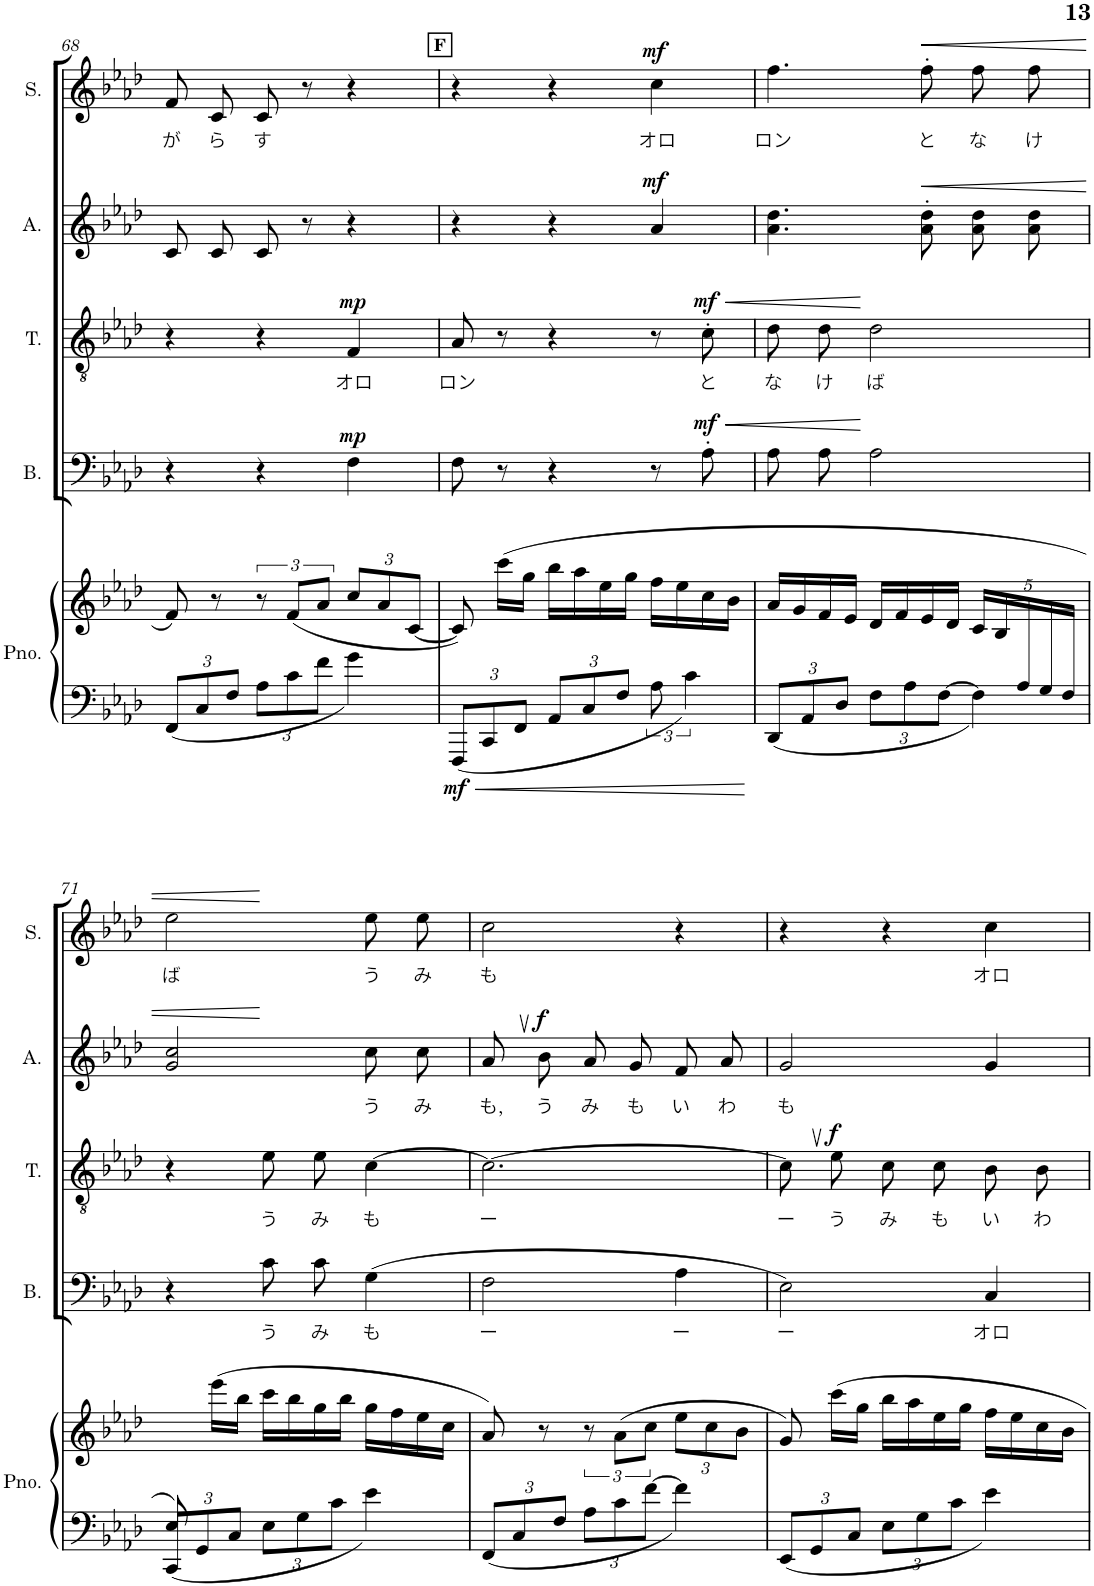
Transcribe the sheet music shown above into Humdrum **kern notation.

**kern	**kern	**dynam	**kern	**text	**dynam	**kern	**text	**dynam	**kern	**text	**dynam	**kern	**text	**dynam
*part5	*part5	*part5	*part4	*part4	*part4	*part3	*part3	*part3	*part2	*part2	*part2	*part1	*part1	*part1
*staff6	*staff5	*staff5/6	*staff4	*staff4	*staff4	*staff3	*staff3	*staff3	*staff2	*staff2	*staff2	*staff1	*staff1	*staff1
*I"Piano	*	*	*I"Bass	*	*	*I"Tenor	*	*	*I"Alto	*	*	*I"Soprano	*	*
*I'Pno.	*	*	*I'B.	*	*	*I'T.	*	*	*I'A.	*	*	*I'S.	*	*
!!LO:PB:g=z
*clefF4	*clefG2	*	*clefF4	*	*	*clefGv2	*	*	*clefG2	*	*	*clefG2	*	*
*k[b-e-a-d-]	*k[b-e-a-d-]	*	*k[b-e-a-d-]	*	*	*k[b-e-a-d-]	*	*	*k[b-e-a-d-]	*	*	*k[b-e-a-d-]	*	*
*M3/4	*M3/4	*	*M3/4	*	*	*M3/4	*	*	*M3/4	*	*	*M3/4	*	*
*Xbrackettup	*	*	*	*	*	*	*	*	*	*	*	*	*	*
=68	=68	=68	=68	=68	=68	=68	=68	=68	=68	=68	=68	=68	=68	=68
!	!	!	!	!	!	!	!	!	!	!	!	!	!LO:LY:b	!
12FF/L	8f/	.	4r	.	.	4r	.	.	8c/L	.	.	8f/L	が	.
12C/	.	.	.	.	.	.	.	.	.	.	.	.	.	.
!	!	!	!	!	!	!	!	!	!	!	!	!	!LO:LY:b	!
.	8r	.	.	.	.	.	.	.	8c/J	.	.	8c/J	ら	.
12F/J	.	.	.	.	.	.	.	.	.	.	.	.	.	.
!	!	!	!	!	!	!	!	!	!	!	!	!	!LO:LY:b	!
12A-\L	12r	.	4r	.	.	4r	.	.	8c/	.	.	8c/	す	.
12c\	(12f/L	.	.	.	.	.	.	.	.	.	.	.	.	.
.	.	.	.	.	.	.	.	.	8r	.	.	8r	.	.
12f\J	12a-/J	.	.	.	.	.	.	.	.	.	.	.	.	.
*	*Xbrackettup	*	*	*	*	*	*	*	*	*	*	*	*	*
!	!	!	!	!	!LO:DY:a	!	!LO:LY:b	!LO:DY:a	!	!	!	!	!	!
4g\	12cc/L	.	4F\	.	mp	4F/	オロ	mp	4r	.	.	4r	.	.
.	12a-/	.	.	.	.	.	.	.	.	.	.	.	.	.
.	[12c/J	.	.	.	.	.	.	.	.	.	.	.	.	.
!!LO:REH:place=s1:a:B:cj:fs=9:t=F
=69	=69	=69	=69	=69	=69	=69	=69	=69	=69	=69	=69	=69	=69	=69
!	!	!LO:DY:b=2	!	!	!	!	!LO:LY:b	!	!	!	!	!	!	!
12FFF/L	8c/])	mf	8F\	.	.	8A-/	ロン	.	4r	.	.	4r	.	.
12CC/	.	.	.	.	.	.	.	.	.	.	.	.	.	.
.	(16ccc\LL	.	8r	.	.	8r	.	.	.	.	.	.	.	.
12FF/J	.	.	.	.	.	.	.	.	.	.	.	.	.	.
.	16gg\JJ	.	.	.	.	.	.	.	.	.	.	.	.	.
12AA-/L	16bb-\LL	.	4r	.	.	4r	.	.	4r	.	.	4r	.	.
.	16aa-\	.	.	.	.	.	.	.	.	.	.	.	.	.
12C/	.	.	.	.	.	.	.	.	.	.	.	.	.	.
.	16ee-\	.	.	.	.	.	.	.	.	.	.	.	.	.
12F/J	.	.	.	.	.	.	.	.	.	.	.	.	.	.
.	16gg\JJ	.	.	.	.	.	.	.	.	.	.	.	.	.
*brackettup	*	*	*	*	*	*	*	*	*	*	*	*	*	*
!	!	!	!	!	!	!	!	!	!	!	!LO:DY:a	!	!LO:LY:b	!LO:DY:a
12A-\	16ff\LL	.	8r	.	.	8r	.	.	4a-/	.	mf	4cc\	オロ	mf
.	16ee-\	.	.	.	.	.	.	.	.	.	.	.	.	.
6c\	.	.	.	.	.	.	.	.	.	.	.	.	.	.
!	!	!	!	!	!LO:HP:b	!	!LO:LY:b	!LO:HP:b	!	!	!	!	!	!
!	!	!	!	!	!LO:DY:n=1:a	!	!	!LO:DY:n=1:a	!	!	!	!	!	!
.	16cc\	.	8A-'\	.	< mf	8c'\	と	< mf	.	.	.	.	.	.
.	16b-\JJ	.	.	.	.	.	.	.	.	.	.	.	.	.
=70	=70	=70	=70	=70	=70	=70	=70	=70	=70	=70	=70	=70	=70	=70
*^	*	*	*	*	*	*	*	*	*	*	*	*	*	*
*	*Xbrackettup	*	*	*	*	*	*	*	*	*	*	*	*	*	*
!	!	!	!	!	!	!	!	!LO:LY:b	!	!	!	!	!	!LO:LY:b	!
5%2.ryy	12DD-/L	16a-/LL	.	8A-\L	.	.	8d-\L	な	.	4.a-\ 4.dd-\	.	.	4.ff\	ロン	.
.	.	16g/	.	.	.	.	.	.	.	.	.	.	.	.	.
.	12AA-/	.	.	.	.	.	.	.	.	.	.	.	.	.	.
!	!	!	!	!	!	!	!	!LO:LY:b	!	!	!	!	!	!	!
.	.	16f/	.	8A-\J	.	.	8d-\J	け	.	.	.	.	.	.	.
.	12D-/J	.	.	.	.	.	.	.	.	.	.	.	.	.	.
.	.	16e-/JJ	.	.	.	.	.	.	.	.	.	.	.	.	.
!	!	!	!	!	!	!	!	!LO:LY:b	!	!	!	!	!	!	!
.	12F\L	16d-/LL	.	2A-\	.	[	2d-\	ば	[	.	.	.	.	.	.
.	.	16f/	.	.	.	.	.	.	.	.	.	.	.	.	.
.	12A-\	.	.	.	.	.	.	.	.	.	.	.	.	.	.
!	!	!	!	!	!	!	!	!	!	!	!	!LO:HP:b	!	!LO:LY:b	!LO:HP:b
.	.	16e-/	.	.	.	.	.	.	.	8a-\' 8dd-\'	.	<	8ff'\	と	<
.	[12F\J	.	.	.	.	.	.	.	.	.	.	.	.	.	.
.	.	16d-/JJ	.	.	.	.	.	.	.	.	.	.	.	.	.
!	!	!	!	!	!	!	!	!	!	!	!	!	!	!LO:LY:b	!
.	4F\]	20c/LL	.	.	.	.	.	.	.	8a-\ 8dd-\L	.	.	8ff\L	な	.
.	.	20B-/	.	.	.	.	.	.	.	.	.	.	.	.	.
20A-/	.	10.ryy	.	.	.	.	.	.	.	.	.	.	.	.	.
!	!	!	!	!	!	!	!	!	!	!	!	!	!	!LO:LY:b	!
.	.	.	.	.	.	.	.	.	.	8a-\ 8dd-\J	.	.	8ff\J	け	.
20G/	.	.	.	.	.	.	.	.	.	.	.	.	.	.	.
20F/JJ	.	.	.	.	.	.	.	.	.	.	.	.	.	.	.
!!LO:LB:g=z
=71	=71	=71	=71	=71	=71	=71	=71	=71	=71	=71	=71	=71	=71	=71	=71
!	!	!	!	!	!	!	!	!	!	!	!	!	!	!LO:LY:b	!
8E-/)	12CC/L	8ryy	.	4r	.	.	4r	.	.	2g/ 2cc/	.	.	2ee-\	ば	.
.	12GG/	.	.	.	.	.	.	.	.	.	.	.	.	.	.
2ryy	.	(16eee-\LL	.	.	.	.	.	.	.	.	.	.	.	.	.
.	12C/J	.	.	.	.	.	.	.	.	.	.	.	.	.	.
.	.	16bb-\JJ	.	.	.	.	.	.	.	.	.	.	.	.	.
!	!	!	!	!	!LO:LY:b	!	!	!LO:LY:b	!	!	!	!	!	!	!
.	12E-\L	16ccc\LL	.	8c\L	う	.	8e-\L	う	.	.	.	.	.	.	.
.	.	16bb-\	.	.	.	.	.	.	.	.	.	.	.	.	.
.	12G\	.	.	.	.	.	.	.	.	.	.	.	.	.	.
!	!	!	!	!	!LO:LY:b	!	!	!LO:LY:b	!	!	!	!	!	!	!
.	.	16gg\	.	8c\J	み	.	8e-\J	み	.	.	.	.	.	.	.
.	12c\J	.	.	.	.	.	.	.	.	.	.	.	.	.	.
.	.	16bb-\JJ	.	.	.	.	.	.	.	.	.	.	.	.	.
!	!	!	!	!	!LO:LY:b	!	!	!LO:LY:b	!	!	!LO:LY:b	!	!	!LO:LY:b	!
.	4e-\	16gg\LL	.	(4G\	も	.	[4c\	も	.	8cc\L	う	[	8ee-\L	う	[
.	.	16ff\	.	.	.	.	.	.	.	.	.	.	.	.	.
!	!	!	!	!	!	!	!	!	!	!	!LO:LY:b	!	!	!LO:LY:b	!
8ryy	.	16ee-\	.	.	.	.	.	.	.	8cc\J	み	.	8ee-\J	み	.
.	.	16cc\JJ	.	.	.	.	.	.	.	.	.	.	.	.	.
*v	*v	*	*	*	*	*	*	*	*	*	*	*	*	*	*
=72	=72	=72	=72	=72	=72	=72	=72	=72	=72	=72	=72	=72	=72	=72
!	!	!	!	!LO:LY:b	!	!	!LO:LY:b	!	!	!LO:LY:b	!	!	!LO:LY:b	!
12FF/L	8a-/)	.	2F\	ー	.	2.c\_	ー	.	8a-,/L	も,	.	2cc\	も	.
12C/	.	.	.	.	.	.	.	.	.	.	.	.	.	.
!	!	!	!	!	!	!	!	!	!	!LO:LY:b	!LO:DY:a	!	!	!
.	8r	.	.	.	.	.	.	.	8b-/J	う	f	.	.	.
12F/J	.	.	.	.	.	.	.	.	.	.	.	.	.	.
*	*brackettup	*	*	*	*	*	*	*	*	*	*	*	*	*
!	!	!	!	!	!	!	!	!	!	!LO:LY:b	!	!	!	!
12A-\L	12r	.	.	.	.	.	.	.	8a-/L	み	.	.	.	.
12c\	(12a-\L	.	.	.	.	.	.	.	.	.	.	.	.	.
!	!	!	!	!	!	!	!	!	!	!LO:LY:b	!	!	!	!
.	.	.	.	.	.	.	.	.	8g/J	も	.	.	.	.
[12f\J	12cc\J	.	.	.	.	.	.	.	.	.	.	.	.	.
*	*Xbrackettup	*	*	*	*	*	*	*	*	*	*	*	*	*
!	!	!	!	!LO:LY:b	!	!	!	!	!	!LO:LY:b	!	!	!	!
4f\]	12ee-\L	.	4A-\	ー	.	.	.	.	8f/L	い	.	4r	.	.
.	12cc\	.	.	.	.	.	.	.	.	.	.	.	.	.
!	!	!	!	!	!	!	!	!	!	!LO:LY:b	!	!	!	!
.	.	.	.	.	.	.	.	.	8a-/J	わ	.	.	.	.
.	12b-\J	.	.	.	.	.	.	.	.	.	.	.	.	.
=73	=73	=73	=73	=73	=73	=73	=73	=73	=73	=73	=73	=73	=73	=73
!	!	!	!	!LO:LY:b	!	!	!LO:LY:b	!	!	!LO:LY:b	!	!	!	!
12EE-/L	8g/)	.	2E-\)	ー	.	8c,\L]	ー	.	2g/	も	.	4r	.	.
12GG/	.	.	.	.	.	.	.	.	.	.	.	.	.	.
!	!	!	!	!	!	!	!LO:LY:b	!LO:DY:a	!	!	!	!	!	!
.	16ccc\LL	.	.	.	.	8e-\J	う	f	.	.	.	.	.	.
12C/J	.	.	.	.	.	.	.	.	.	.	.	.	.	.
.	16gg\JJ	.	.	.	.	.	.	.	.	.	.	.	.	.
!	!	!	!	!	!	!	!LO:LY:b	!	!	!	!	!	!	!
12E-\L	16bb-\LL	.	.	.	.	8c\L	み	.	.	.	.	4r	.	.
.	16aa-\	.	.	.	.	.	.	.	.	.	.	.	.	.
12G\	.	.	.	.	.	.	.	.	.	.	.	.	.	.
!	!	!	!	!	!	!	!LO:LY:b	!	!	!	!	!	!	!
.	16ee-\	.	.	.	.	8c\J	も	.	.	.	.	.	.	.
12c\J	.	.	.	.	.	.	.	.	.	.	.	.	.	.
.	16gg\JJ	.	.	.	.	.	.	.	.	.	.	.	.	.
!	!	!	!	!LO:LY:b	!	!	!LO:LY:b	!	!	!	!	!	!LO:LY:b	!
4e-\	16ff\LL	.	4C/	オロ	.	8B-\L	い	.	4g/	.	.	4cc\	オロ	.
.	16ee-\	.	.	.	.	.	.	.	.	.	.	.	.	.
!	!	!	!	!	!	!	!LO:LY:b	!	!	!	!	!	!	!
.	16cc\	.	.	.	.	8B-\J	わ	.	.	.	.	.	.	.
.	16b-\JJ	.	.	.	.	.	.	.	.	.	.	.	.	.
=	=	=	=	=	=	=	=	=	=	=	=	=	=	=
*-	*-	*-	*-	*-	*-	*-	*-	*-	*-	*-	*-	*-	*-	*-
